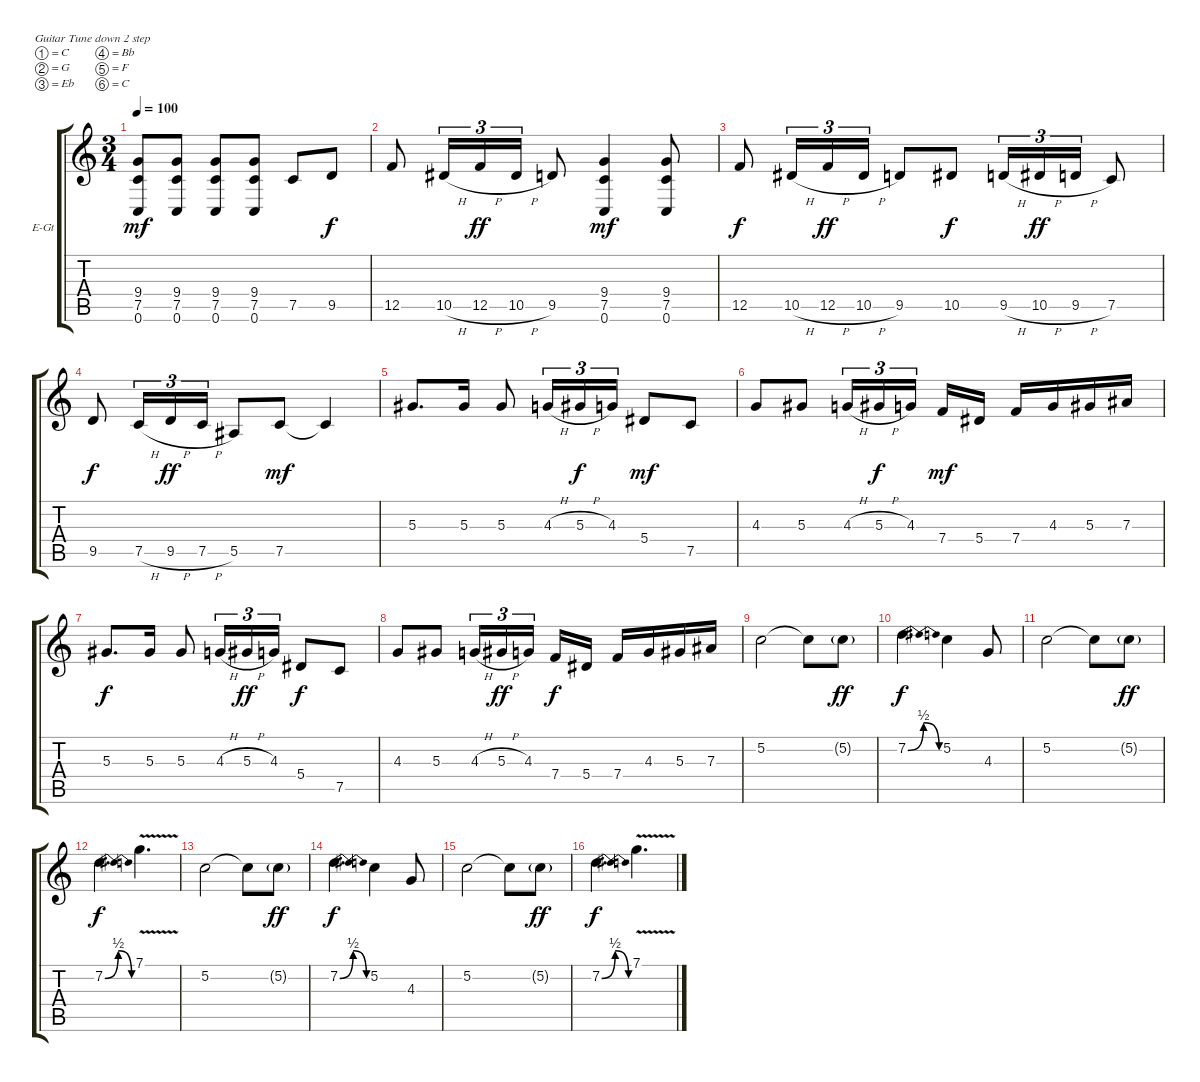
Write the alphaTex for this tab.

\bracketExtendMode groupsimilarinstruments
\firstSystemTrackNameOrientation horizontal
\otherSystemsTrackNameOrientation horizontal
\track ("Guitar 1 (Lead)" "E-Gt") {instrument distortionguitar}
\staff {score tabs}
\tuning (C4 G3 Eb3 Bb2 F2 C2)
\ts (3 4)
\tempo 100
\clef g2
\ks c
(9.4 7.5 0.6).8{dy mf} (9.4 7.5 0.6).8 (9.4 7.5 0.6).8 (9.4 7.5 0.6).8 7.5.8 9.5.8{dy f} |
12.5.8 10.5{h}.16{tu (3 2)} 12.5{h}.16{tu (3 2) dy ff} 10.5{h}.16{tu (3 2)} 9.5.8 (9.4 7.5 0.6).4{dy mf} (9.4 7.5 0.6).8 |
12.5.8{dy f} 10.5{h}.16{tu (3 2)} 12.5{h}.16{tu (3 2) dy ff} 10.5{h}.16{tu (3 2)} 9.5.8 10.5.8{dy f} 9.5{h}.16{tu (3 2)} 10.5{h}.16{tu (3 2) dy ff} 9.5{h}.16{tu (3 2)} 7.5.8 |
9.5.8{dy f} 7.5{h}.16{tu (3 2)} 9.5{h}.16{tu (3 2) dy ff} 7.5{h}.16{tu (3 2)} 5.5.8 7.5.8{dy mf} 7.5{t}.4 |
5.3.8{d} 5.3.16 5.3.8 4.3{h}.16{tu (3 2)} 5.3{h}.16{tu (3 2) dy f} 4.3.16{tu (3 2)} 5.4.8{dy mf} 7.5.8 |
4.3.8 5.3.8 4.3{h}.16{tu (3 2)} 5.3{h}.16{tu (3 2) dy f} 4.3.16{tu (3 2)} 7.4.16{dy mf} 5.4.16 7.4.16 4.3.16 5.3.16 7.3.16 |
5.3.8{d dy f} 5.3.16 5.3.8 4.3{h}.16{tu (3 2)} 5.3{h}.16{tu (3 2) dy ff} 4.3.16{tu (3 2)} 5.4.8{dy f} 7.5.8 |
4.3.8 5.3.8 4.3{h}.16{tu (3 2)} 5.3{h}.16{tu (3 2) dy ff} 4.3.16{tu (3 2)} 7.4.16{dy f} 5.4.16 7.4.16 4.3.16 5.3.16 7.3.16 |
5.2.2 5.2{t}.8 5.2{g}.8{dy ff} |
7.2{be (bendrelease 0 0 30 2 30 2 60 0)}.4{d dy f} 5.2.4 4.3.8 |
5.2.2 5.2{t}.8 5.2{g}.8{dy ff} |
7.2{be (bendrelease 0 0 30 2 30 2 60 0)}.4{d dy f} 7.1{v}.4{d} |
5.2.2 5.2{t}.8 5.2{g}.8{dy ff} |
7.2{be (bendrelease 0 0 30 2 30 2 60 0)}.4{d dy f} 5.2.4 4.3.8 |
5.2.2 5.2{t}.8 5.2{g}.8{dy ff} |
7.2{be (bendrelease 0 0 30 2 30 2 60 0)}.4{d dy f} 7.1{v}.4{d}
